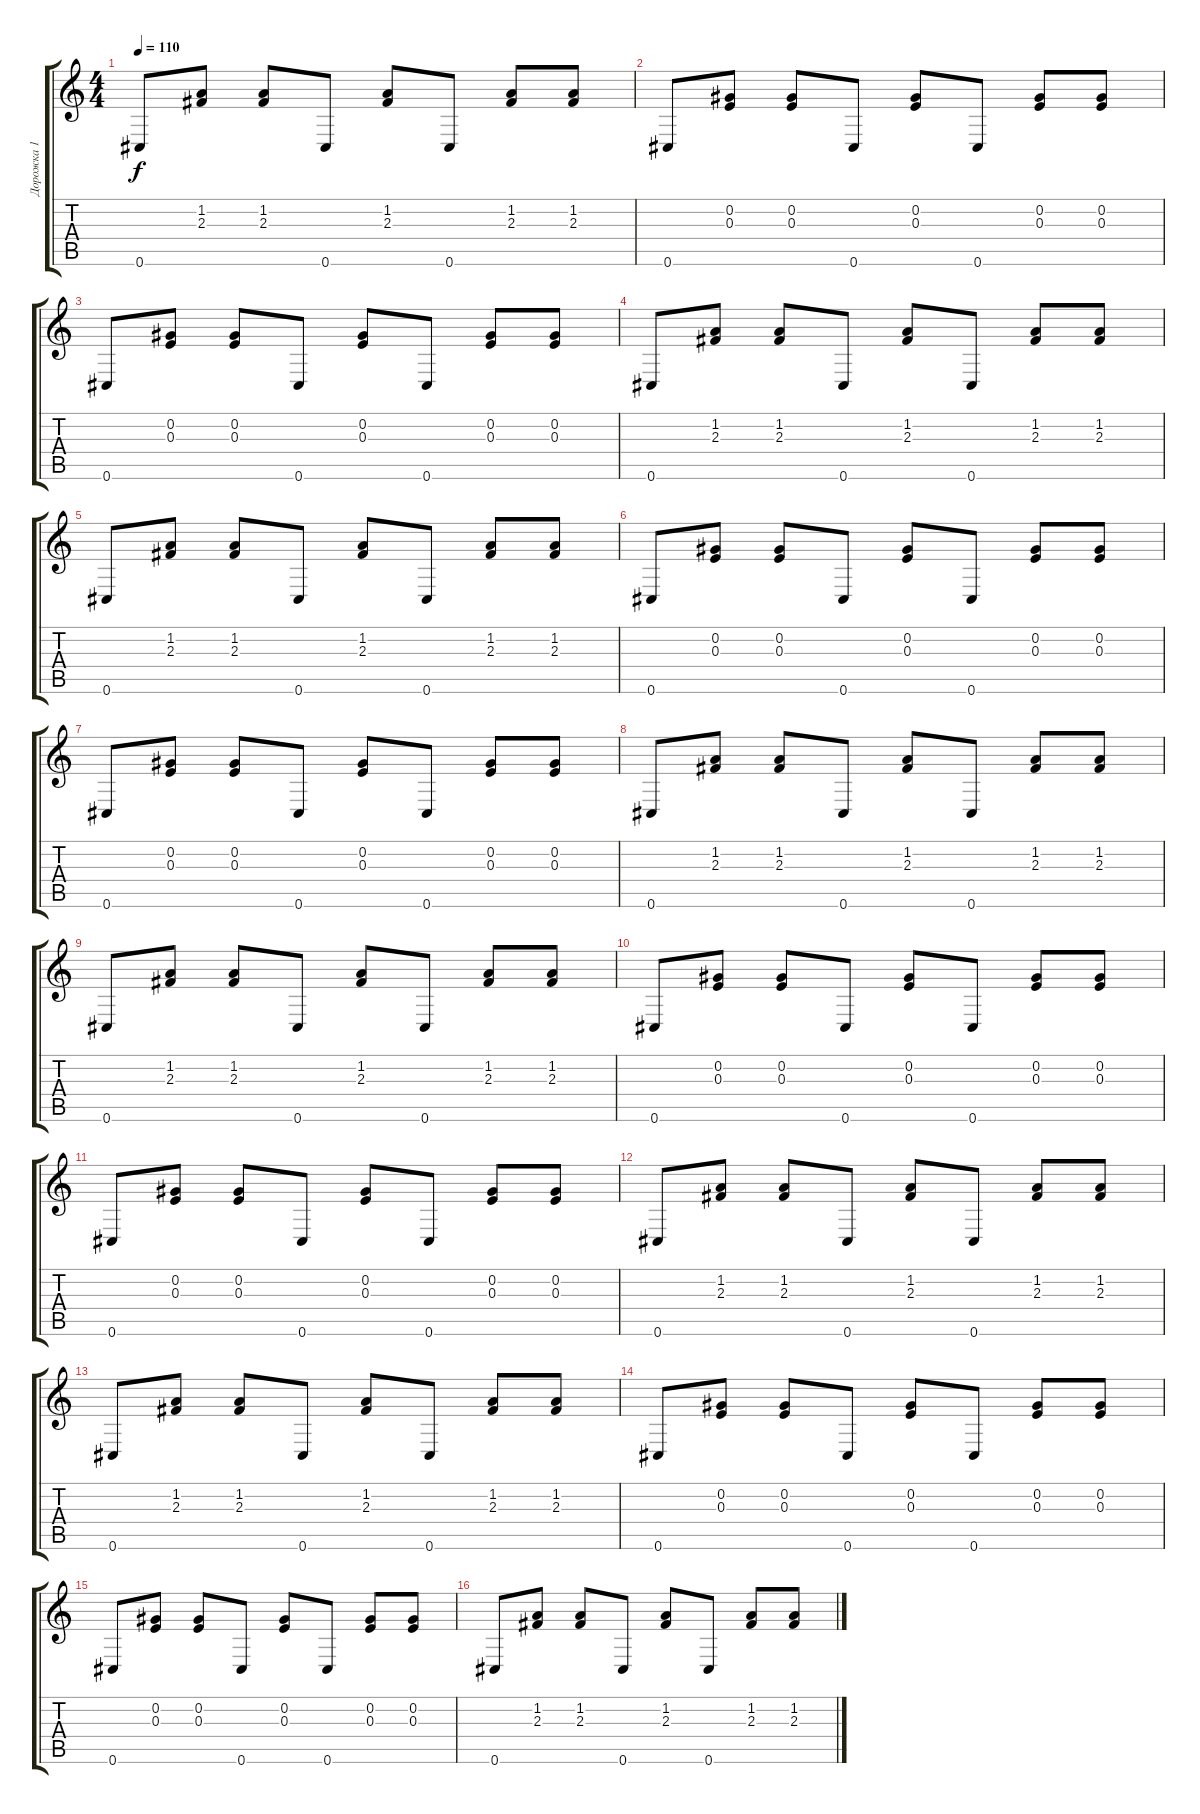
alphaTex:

\track ("Дорожка 1" "Дорожка 1") {instrument distortionguitar}
\staff {score tabs}
\tuning (Db4 Ab3 E3 B2 Gb2 Db2) {hide}
\ts (4 4)
\tempo 110
\clef g2
\ks c
0.6.8{dy f} (1.2 2.3).8 (1.2 2.3).8 0.6.8 (1.2 2.3).8 0.6.8 (1.2 2.3).8 (1.2 2.3).8 |
0.6.8 (0.2 0.3).8 (0.2 0.3).8 0.6.8 (0.2 0.3).8 0.6.8 (0.2 0.3).8 (0.2 0.3).8 |
0.6.8 (0.2 0.3).8 (0.2 0.3).8 0.6.8 (0.2 0.3).8 0.6.8 (0.2 0.3).8 (0.2 0.3).8 |
0.6.8 (1.2 2.3).8 (1.2 2.3).8 0.6.8 (1.2 2.3).8 0.6.8 (1.2 2.3).8 (1.2 2.3).8 |
0.6.8 (1.2 2.3).8 (1.2 2.3).8 0.6.8 (1.2 2.3).8 0.6.8 (1.2 2.3).8 (1.2 2.3).8 |
0.6.8{instrument electricguitarmuted} (0.2 0.3).8 (0.2 0.3).8 0.6.8 (0.2 0.3).8 0.6.8 (0.2 0.3).8 (0.2 0.3).8 |
0.6.8 (0.2 0.3).8 (0.2 0.3).8 0.6.8 (0.2 0.3).8 0.6.8 (0.2 0.3).8 (0.2 0.3).8 |
0.6.8 (1.2 2.3).8 (1.2 2.3).8 0.6.8 (1.2 2.3).8 0.6.8 (1.2 2.3).8 (1.2 2.3).8 |
0.6.8 (1.2 2.3).8 (1.2 2.3).8 0.6.8 (1.2 2.3).8 0.6.8 (1.2 2.3).8 (1.2 2.3).8 |
0.6.8 (0.2 0.3).8 (0.2 0.3).8 0.6.8 (0.2 0.3).8 0.6.8 (0.2 0.3).8 (0.2 0.3).8 |
0.6.8 (0.2 0.3).8 (0.2 0.3).8 0.6.8 (0.2 0.3).8 0.6.8 (0.2 0.3).8 (0.2 0.3).8 |
0.6.8 (1.2 2.3).8 (1.2 2.3).8 0.6.8 (1.2 2.3).8 0.6.8 (1.2 2.3).8 (1.2 2.3).8 |
0.6.8 (1.2 2.3).8 (1.2 2.3).8 0.6.8 (1.2 2.3).8 0.6.8 (1.2 2.3).8 (1.2 2.3).8 |
0.6.8{instrument electricguitarmuted} (0.2 0.3).8 (0.2 0.3).8 0.6.8 (0.2 0.3).8 0.6.8 (0.2 0.3).8 (0.2 0.3).8 |
0.6.8 (0.2 0.3).8 (0.2 0.3).8 0.6.8 (0.2 0.3).8 0.6.8 (0.2 0.3).8 (0.2 0.3).8 |
0.6.8 (1.2 2.3).8 (1.2 2.3).8 0.6.8 (1.2 2.3).8 0.6.8 (1.2 2.3).8 (1.2 2.3).8
